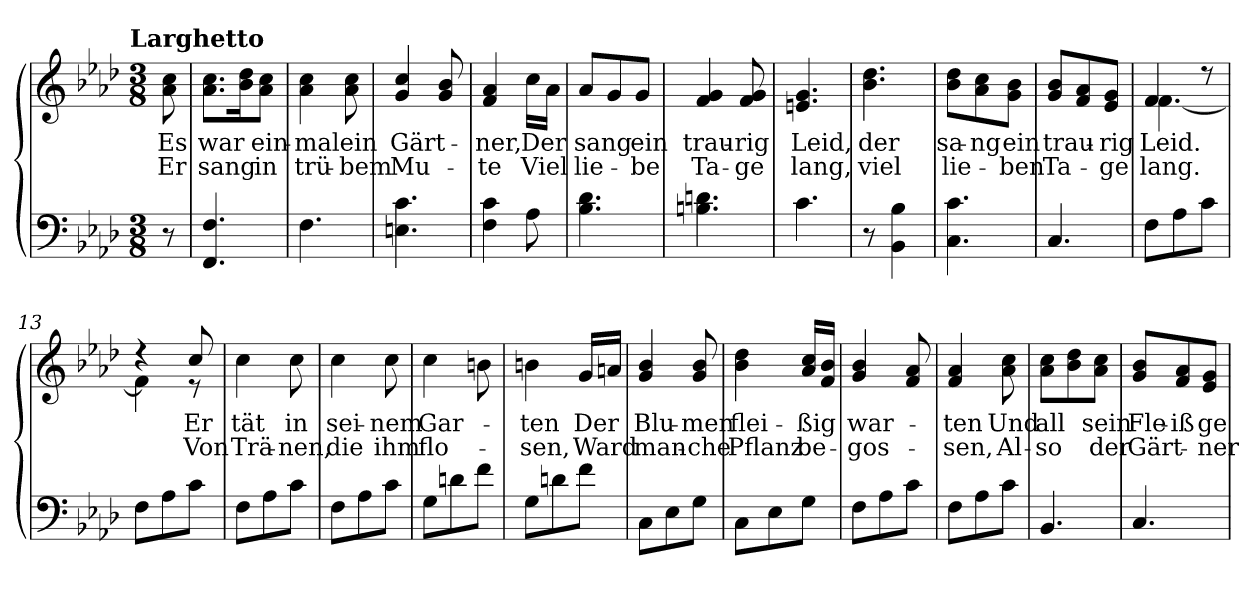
**kern	**kern	**text	**text
*part1	*part1	*part1	*part1
*staff2	*staff1	*staff1	*staff1
*clefF4	*clefG2	*	*
*k[b-e-a-d-]	*k[b-e-a-d-]	*	*
!!LO:TX:omd:t=Larghetto
*M3/8	*M3/8	*	*
*MM63	*MM63	*	*
=1	=1	=1	=1
8r	8a-\ 8cc\	Es	Er
=2	=2	=2	=2
4.FF/ 4.F/	8.a-\ 8.cc\L	war	sang
.	16b-\ 16dd-\k	.	.
.	8a-\ 8cc\J	-ein-	in
=3	=3	=3	=3
4.F\	4a-\ 4cc\	-mal	trü-
.	8a-\ 8cc\	ein	-bem
=4	=4	=4	=4
4.En\ 4.c\	4g/ 4cc/	Gärt-	Mu-
.	8g/ 8b-/	.	.
=5	=5	=5	=5
4F\ 4c\	4f/ 4a-/	-ner,	-te
8A-\	16cc\LL	Der	Viel
.	16a-\JJ	.	.
=6	=6	=6	=6
4.B-\ 4.d-\	8a-/L	sang	lie-
.	8g/	.	.
.	8g/J	ein	-be
=7	=7	=7	=7
4.Bn\ 4.dn\	4f/ 4g/	trau-	Ta-
.	8f/ 8g/	-rig	-ge
=8	=8	=8	=8
4.c\	4.en/ 4.g/	Leid,	lang,
=9	=9	=9	=9
8r	4.b-\ 4.dd-\	der	viel
4BB-\ 4B-\	.	.	.
!!LO:LB:g=z
=10	=10	=10	=10
4.C\ 4.c\	8b-\ 8dd-\L	sa-	lie-
.	8a-\ 8cc\	-ng	.
.	8g\ 8b-\J	ein	-ben
=11	=11	=11	=11
4.C/	8g/ 8b-/L	trau-	Ta-
.	8f/ 8a-/	.	.
.	8e-/ 8g/J	-rig	-ge
=12	=12	=12	=12
*	*^	*	*
8F\L	4f/	[4.f\	Leid.	lang.
8A-\	.	.	.	.
8c\J	8r	.	.	.
=13	=13	=13	=13	=13
8F\L	4r	4f\]	.	.
8A-\	.	.	.	.
8c\J	8cc/	8r	Er	Von
*	*v	*v	*	*
=14	=14	=14	=14
8F\L	4cc\	tät	Trä-
8A-\	.	.	.
8c\J	8cc\	in	-nen,
=15	=15	=15	=15
8F\L	4cc\	sei-	die
8A-\	.	.	.
8c\J	8cc\	-nem	ihm
=16	=16	=16	=16
8G\L	4cc\	Gar-	flo-
8dn\	.	.	.
8f\J	8bn\	.	.
=17	=17	=17	=17
8G\L	4bn\	-ten	-sen,
8dn\	.	.	.
8f\J	16g/LL	Der	Ward
.	16an/JJ	.	.
=18	=18	=18	=18
8C\L	4g/ 4b-/	Blu-	man-
8E-\	.	.	.
8G\J	8g/ 8b-/	-men	-che
!!LO:LB:g=z
=19	=19	=19	=19
8C\L	4b-\ 4dd-\	flei-	Pflanz
8E-\	.	.	.
8G\J	16a-/ 16cc/LL	-ßig	be-
.	16f/ 16b-/JJ	.	.
=20	=20	=20	=20
8F\L	4g/ 4b-/	war-	-gos-
8A-\	.	.	.
8c\J	8f/ 8a-/	.	.
=21	=21	=21	=21
8F\L	4f/ 4a-/	-ten	-sen,
8A-\	.	.	.
8c\J	8a-\ 8cc\	Und	Al-
=22	=22	=22	=22
4.BB-/	8a-\ 8cc\L	all	-so
.	8b-\ 8dd-\	.	.
.	8a-\ 8cc\J	sein	der
=23	=23	=23	=23
4.C/	8g/ 8b-/L	Fle-	Gärt-
.	8f/ 8a-/	-iß	.
.	8e-/ 8g/J	ge-	-ner
=	=	=	=
*-	*-	*-	*-
